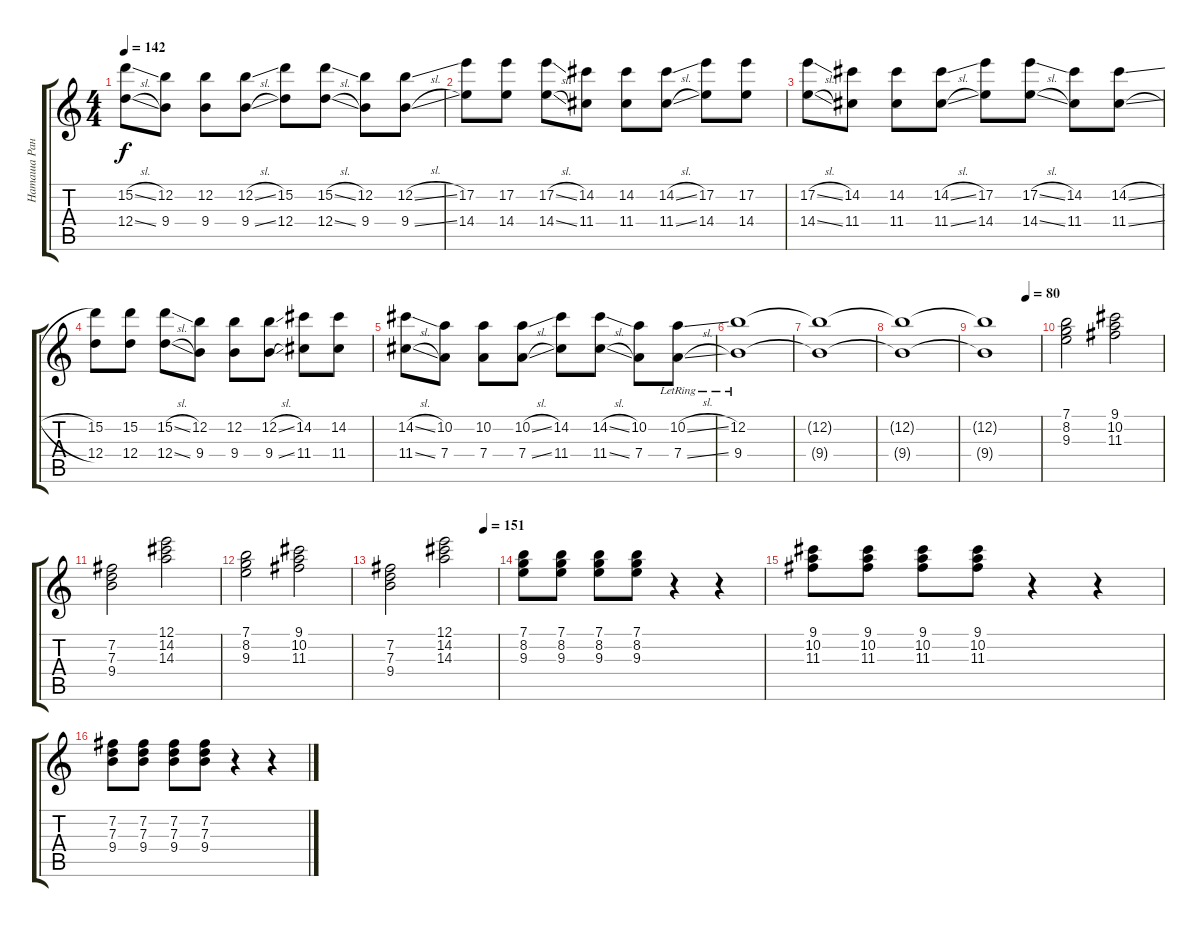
\track ("Наташа Ранетка" "Наташа Ран") {instrument electricguitarclean}
\staff {score tabs}
\tuning (E4 B3 G3 D3 A2 E2) {hide}
\ts (4 4)
\tempo 142
\clef g2
\ks c
(15.2{sl} 12.4{sl}).8{dy f} (12.2 9.4).8 (12.2 9.4).8 (12.2{sl} 9.4{sl}).8 (15.2 12.4).8 (15.2{sl} 12.4{sl}).8 (12.2 9.4).8 (12.2{sl} 9.4{sl}).8 |
(17.2 14.4).8 (17.2 14.4).8 (17.2{sl} 14.4{sl}).8 (14.2 11.4).8 (14.2 11.4).8 (14.2{sl} 11.4{sl}).8 (17.2 14.4).8 (17.2 14.4).8 |
(17.2{sl} 14.4{sl}).8 (14.2 11.4).8 (14.2 11.4).8 (14.2{sl} 11.4{sl}).8 (17.2 14.4).8 (17.2{sl} 14.4{sl}).8 (14.2 11.4).8 (14.2{sl} 11.4{sl}).8 |
(15.2 12.4).8 (15.2 12.4).8 (15.2{sl} 12.4{sl}).8 (12.2 9.4).8 (12.2 9.4).8 (12.2{sl} 9.4{sl}).8 (14.2 11.4).8 (14.2 11.4).8 |
(14.2{sl} 11.4{sl}).8 (10.2 7.4).8 (10.2 7.4).8 (10.2{sl} 7.4{sl}).8 (14.2 11.4).8 (14.2{sl} 11.4{sl}).8 (10.2 7.4).8 (10.2{sl lr} 7.4{sl lr}).8 |
(12.2{lr} 9.4{lr}).1 |
(12.2{t} 9.4{t}).1 |
(12.2{t} 9.4{t}).1 |
\tempo (80 0.75)
(12.2{t} 9.4{t}).1 |
(7.1 8.2 9.3).2{volume 10} (9.1 10.2 11.3).2 |
(7.2 7.3 9.4).2 (12.1 14.2 14.3).2 |
(7.1 8.2 9.3).2 (9.1 10.2 11.3).2 |
\tempo (151 0.875)
(7.2 7.3 9.4).2 (12.1 14.2 14.3).2 |
(7.1 8.2 9.3).8{instrument distortionguitar} (7.1 8.2 9.3).8 (7.1 8.2 9.3).8 (7.1 8.2 9.3).8 r.4 r.4 |
(9.1 10.2 11.3).8 (9.1 10.2 11.3).8 (9.1 10.2 11.3).8 (9.1 10.2 11.3).8 r.4 r.4 |
(7.2 7.3 9.4).8 (7.2 7.3 9.4).8 (7.2 7.3 9.4).8 (7.2 7.3 9.4).8 r.4 r.4
